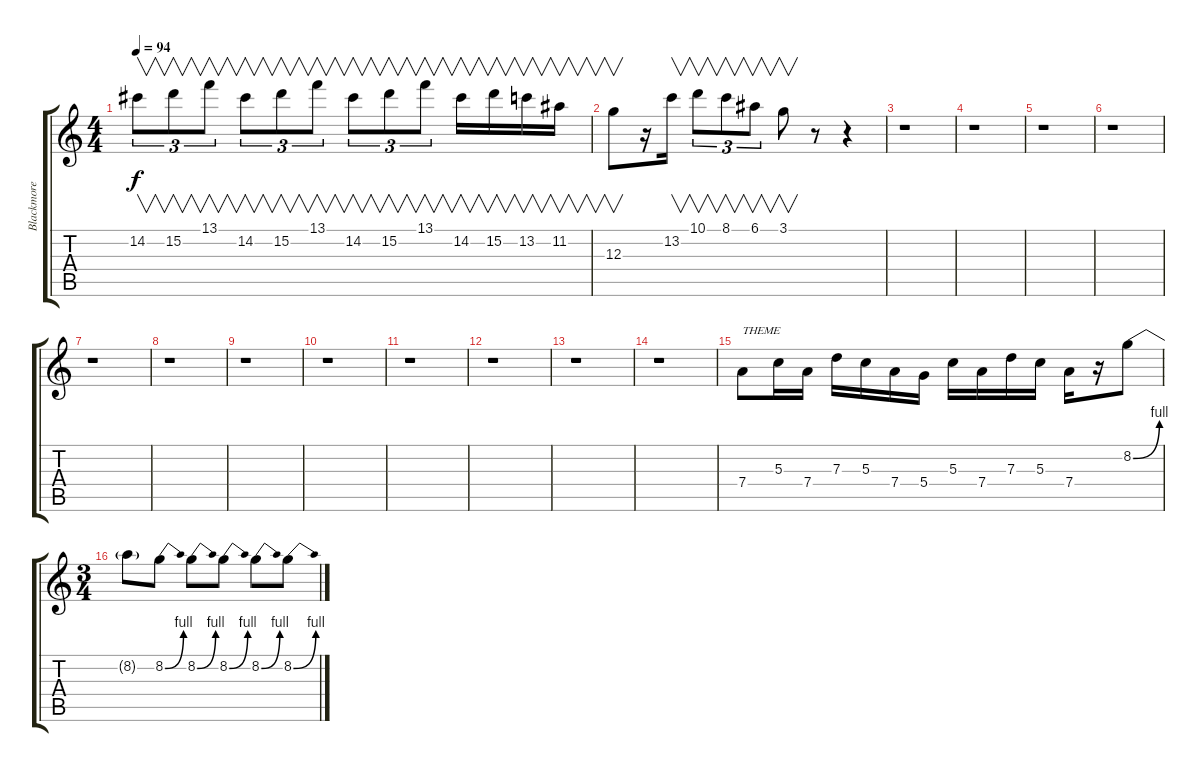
\track ("Blackmore Solo" "Blackmore ") {instrument overdrivenguitar}
\staff {score tabs}
\tuning (E4 B3 G3 D3 A2 E2) {hide}
\ts (4 4)
\tempo 94
\clef g2
\ks c
14.2.8{v tu (3 2) dy f} 15.2.8{v tu (3 2)} 13.1.8{v tu (3 2)} 14.2.8{v tu (3 2)} 15.2.8{v tu (3 2)} 13.1.8{v tu (3 2)} 14.2.8{v tu (3 2)} 15.2.8{v tu (3 2)} 13.1.8{v tu (3 2)} 14.2.16{v} 15.2.16{v} 13.2.16{v} 11.2.16{v} |
12.3.8{v} r.16 13.2.16{v} 10.1.8{v tu (3 2)} 8.1.8{v tu (3 2)} 6.1.8{v tu (3 2)} 3.1.8{v} r.8 r.4 |
r.1 |
r.1 |
r.1 |
r.1 |
r.1 |
r.1 |
r.1 |
r.1 |
r.1 |
r.1 |
r.1 |
r.1 |
7.4.8{txt "THEME"} 5.3.16 7.4.16 7.3.16 5.3.16 7.4.16 5.4.16 5.3.16 7.4.16 7.3.16 5.3.16 7.4.16 r.16 8.2{be (bend 0 0 60 4)}.8 |
\ts (3 4)
8.2{t}.8 8.2{be (bend 0 0 60 4)}.8 8.2{be (bend 0 0 60 4)}.8 8.2{be (bend 0 0 60 4)}.8 8.2{be (bend 0 0 60 4)}.8 8.2{be (bend 0 0 60 4)}.8
